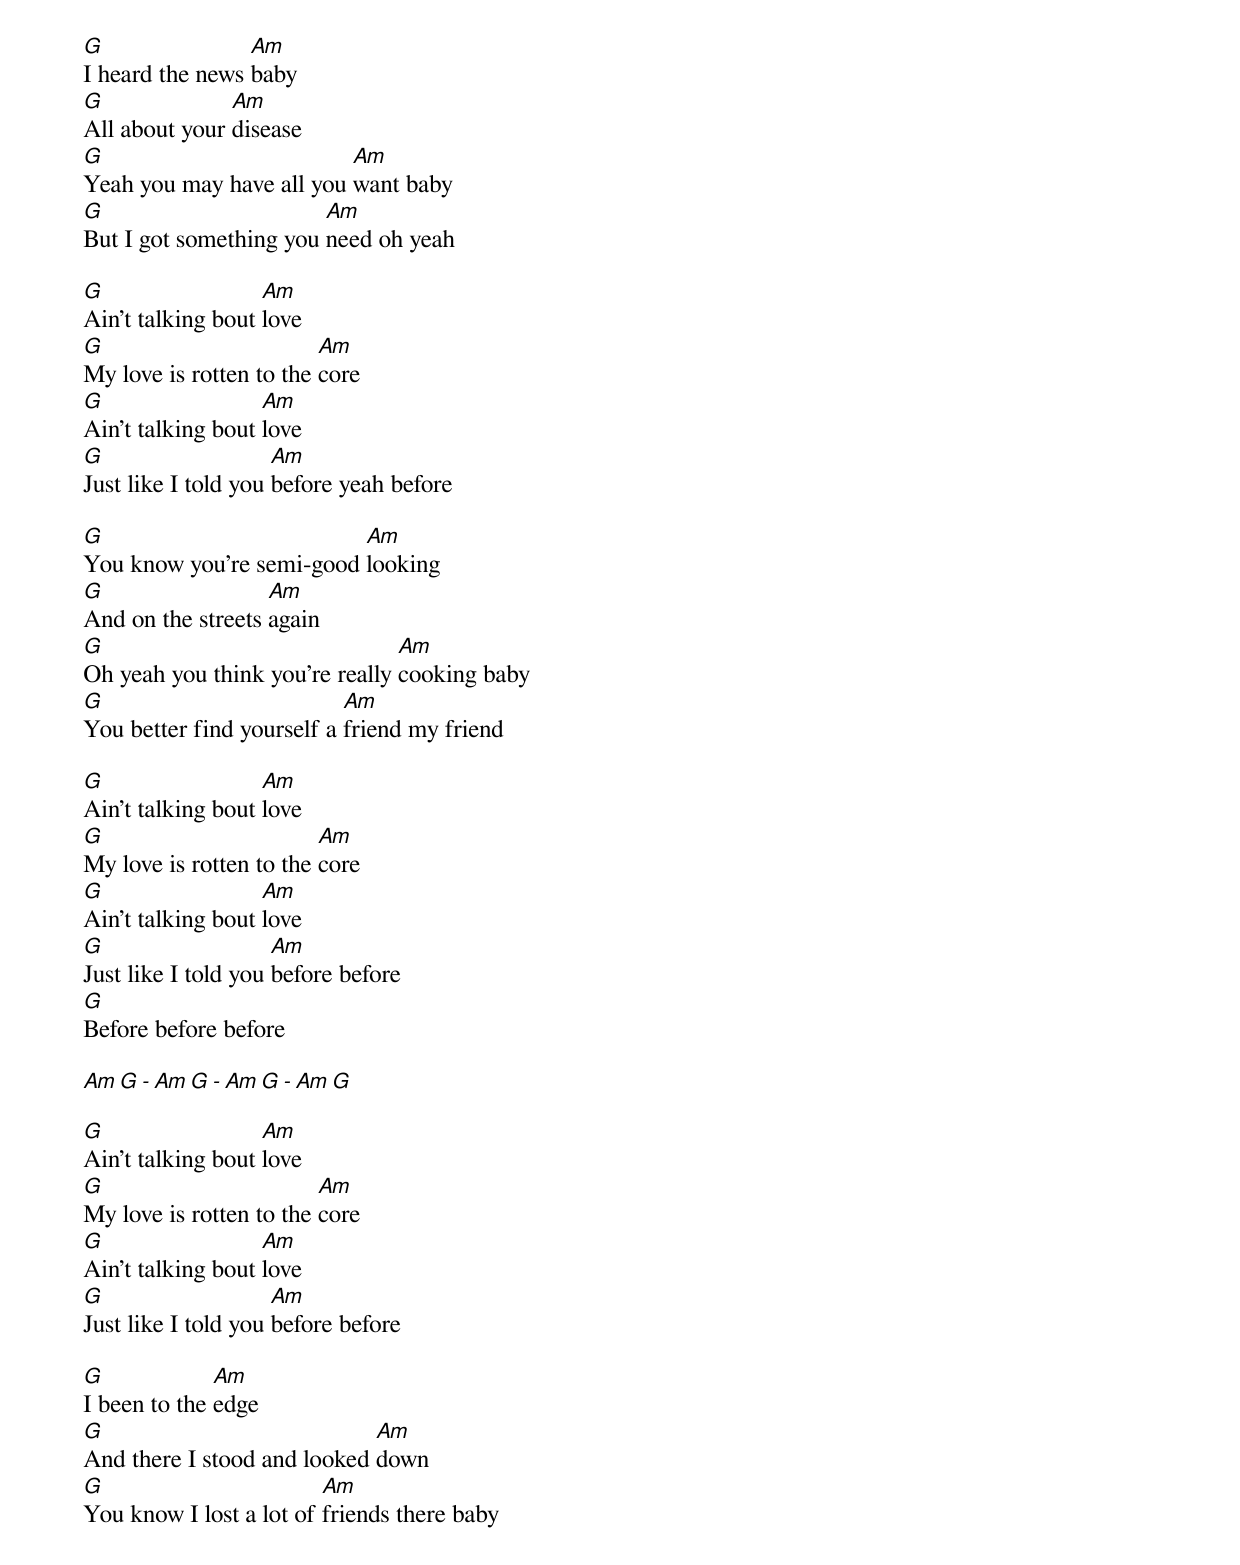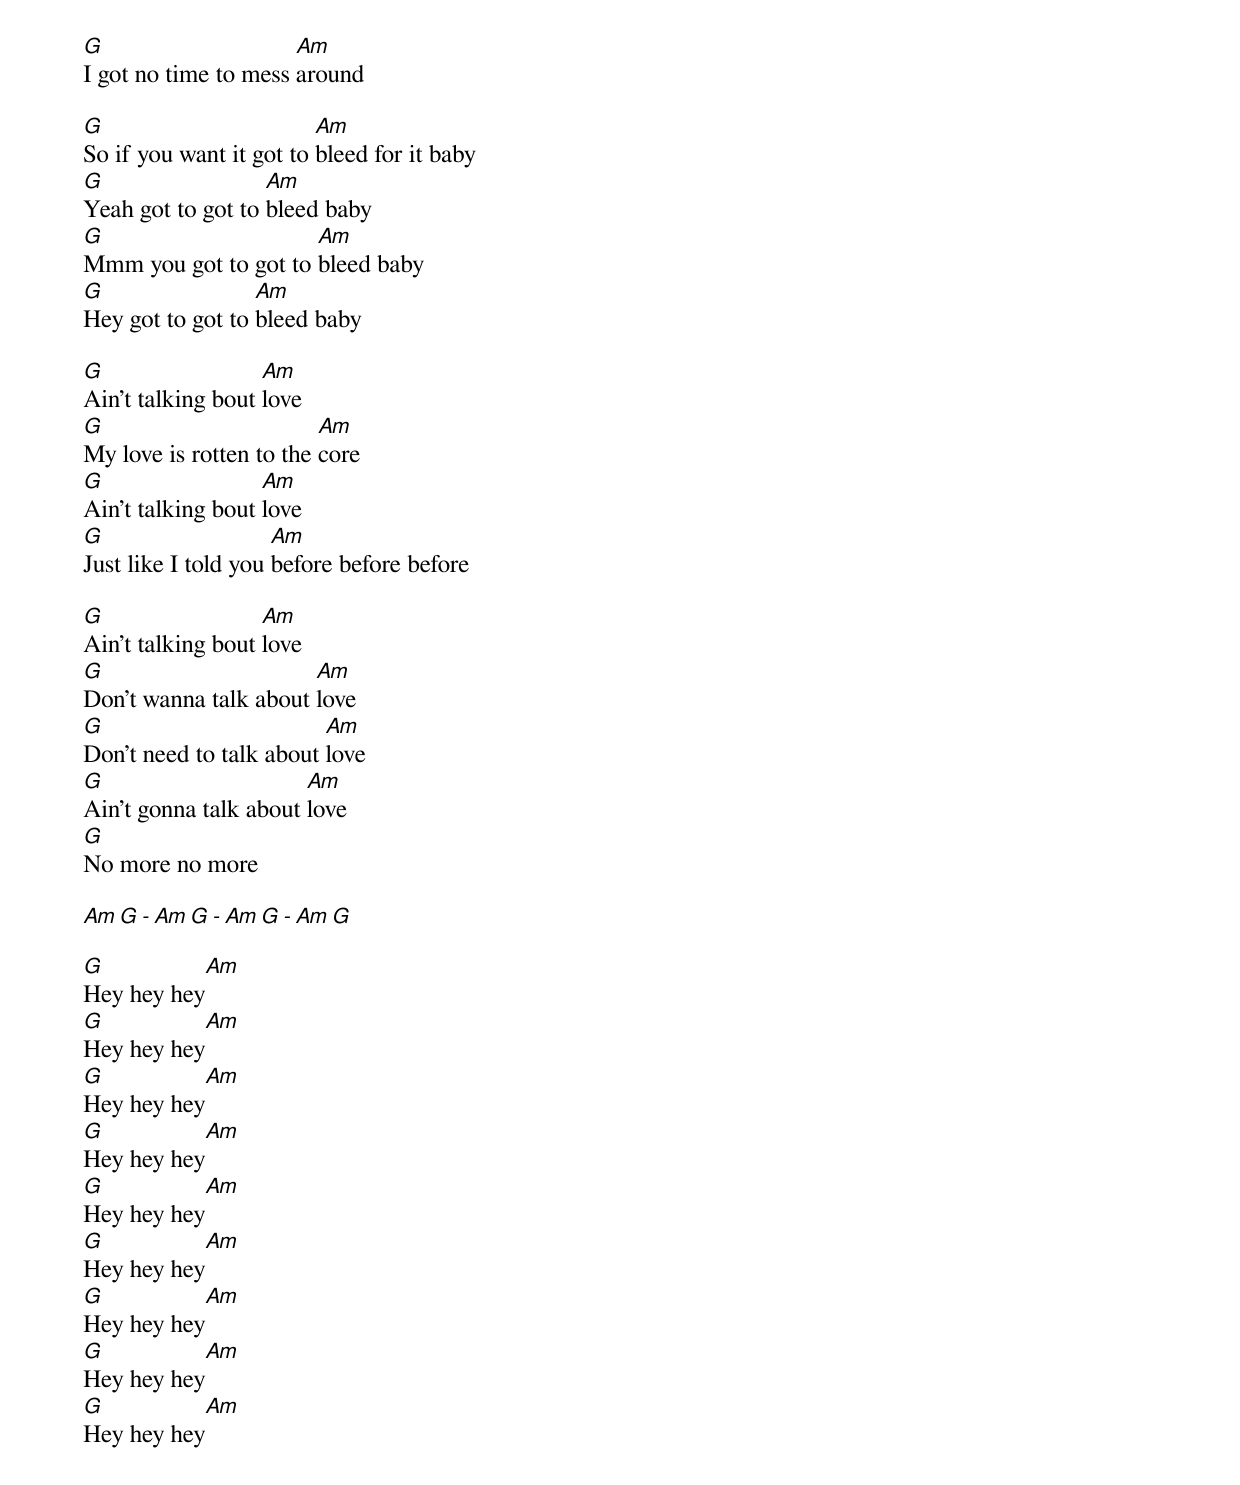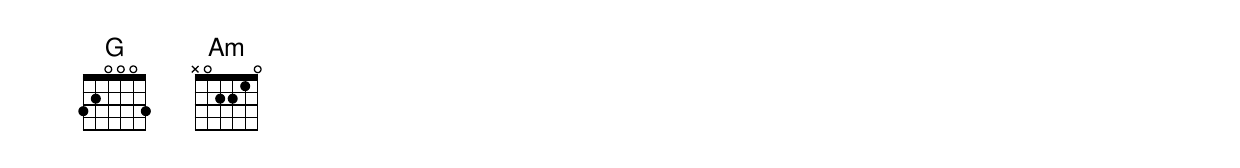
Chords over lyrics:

G                Am
I heard the news baby
G              Am
All about your disease
G                         Am
Yeah you may have all you want baby
G                       Am
But I got something you need oh yeah

G                  Am
Ain't talking bout love
G                        Am
My love is rotten to the core
G                  Am
Ain't talking bout love
G                    Am
Just like I told you before yeah before

G                         Am
You know you're semi-good looking
G                  Am
And on the streets again
G                               Am
Oh yeah you think you're really cooking baby
G                          Am
You better find yourself a friend my friend

G                  Am
Ain't talking bout love
G                        Am
My love is rotten to the core
G                  Am
Ain't talking bout love
G                    Am
Just like I told you before before
G
Before before before

Am G - Am G - Am G - Am G

G                  Am
Ain't talking bout love
G                        Am
My love is rotten to the core
G                  Am
Ain't talking bout love
G                    Am
Just like I told you before before

G             Am
I been to the edge
G                            Am
And there I stood and looked down
G                        Am
You know I lost a lot of friends there baby
G                     Am
I got no time to mess around

G                        Am
So if you want it got to bleed for it baby
G                  Am
Yeah got to got to bleed baby
G                     Am
Mmm you got to got to bleed baby
G                 Am
Hey got to got to bleed baby

G                  Am
Ain't talking bout love
G                        Am
My love is rotten to the core
G                  Am
Ain't talking bout love
G                    Am
Just like I told you before before before

G                  Am
Ain't talking bout love
G                      Am
Don't wanna talk about love
G                        Am
Don't need to talk about love
G                      Am
Ain't gonna talk about love
G
No more no more

Am G - Am G - Am G - Am G

G          Am
Hey hey hey
G          Am
Hey hey hey
G          Am
Hey hey hey
G          Am
Hey hey hey
G          Am
Hey hey hey
G          Am
Hey hey hey
G          Am
Hey hey hey
G          Am
Hey hey hey
G          Am
Hey hey hey
